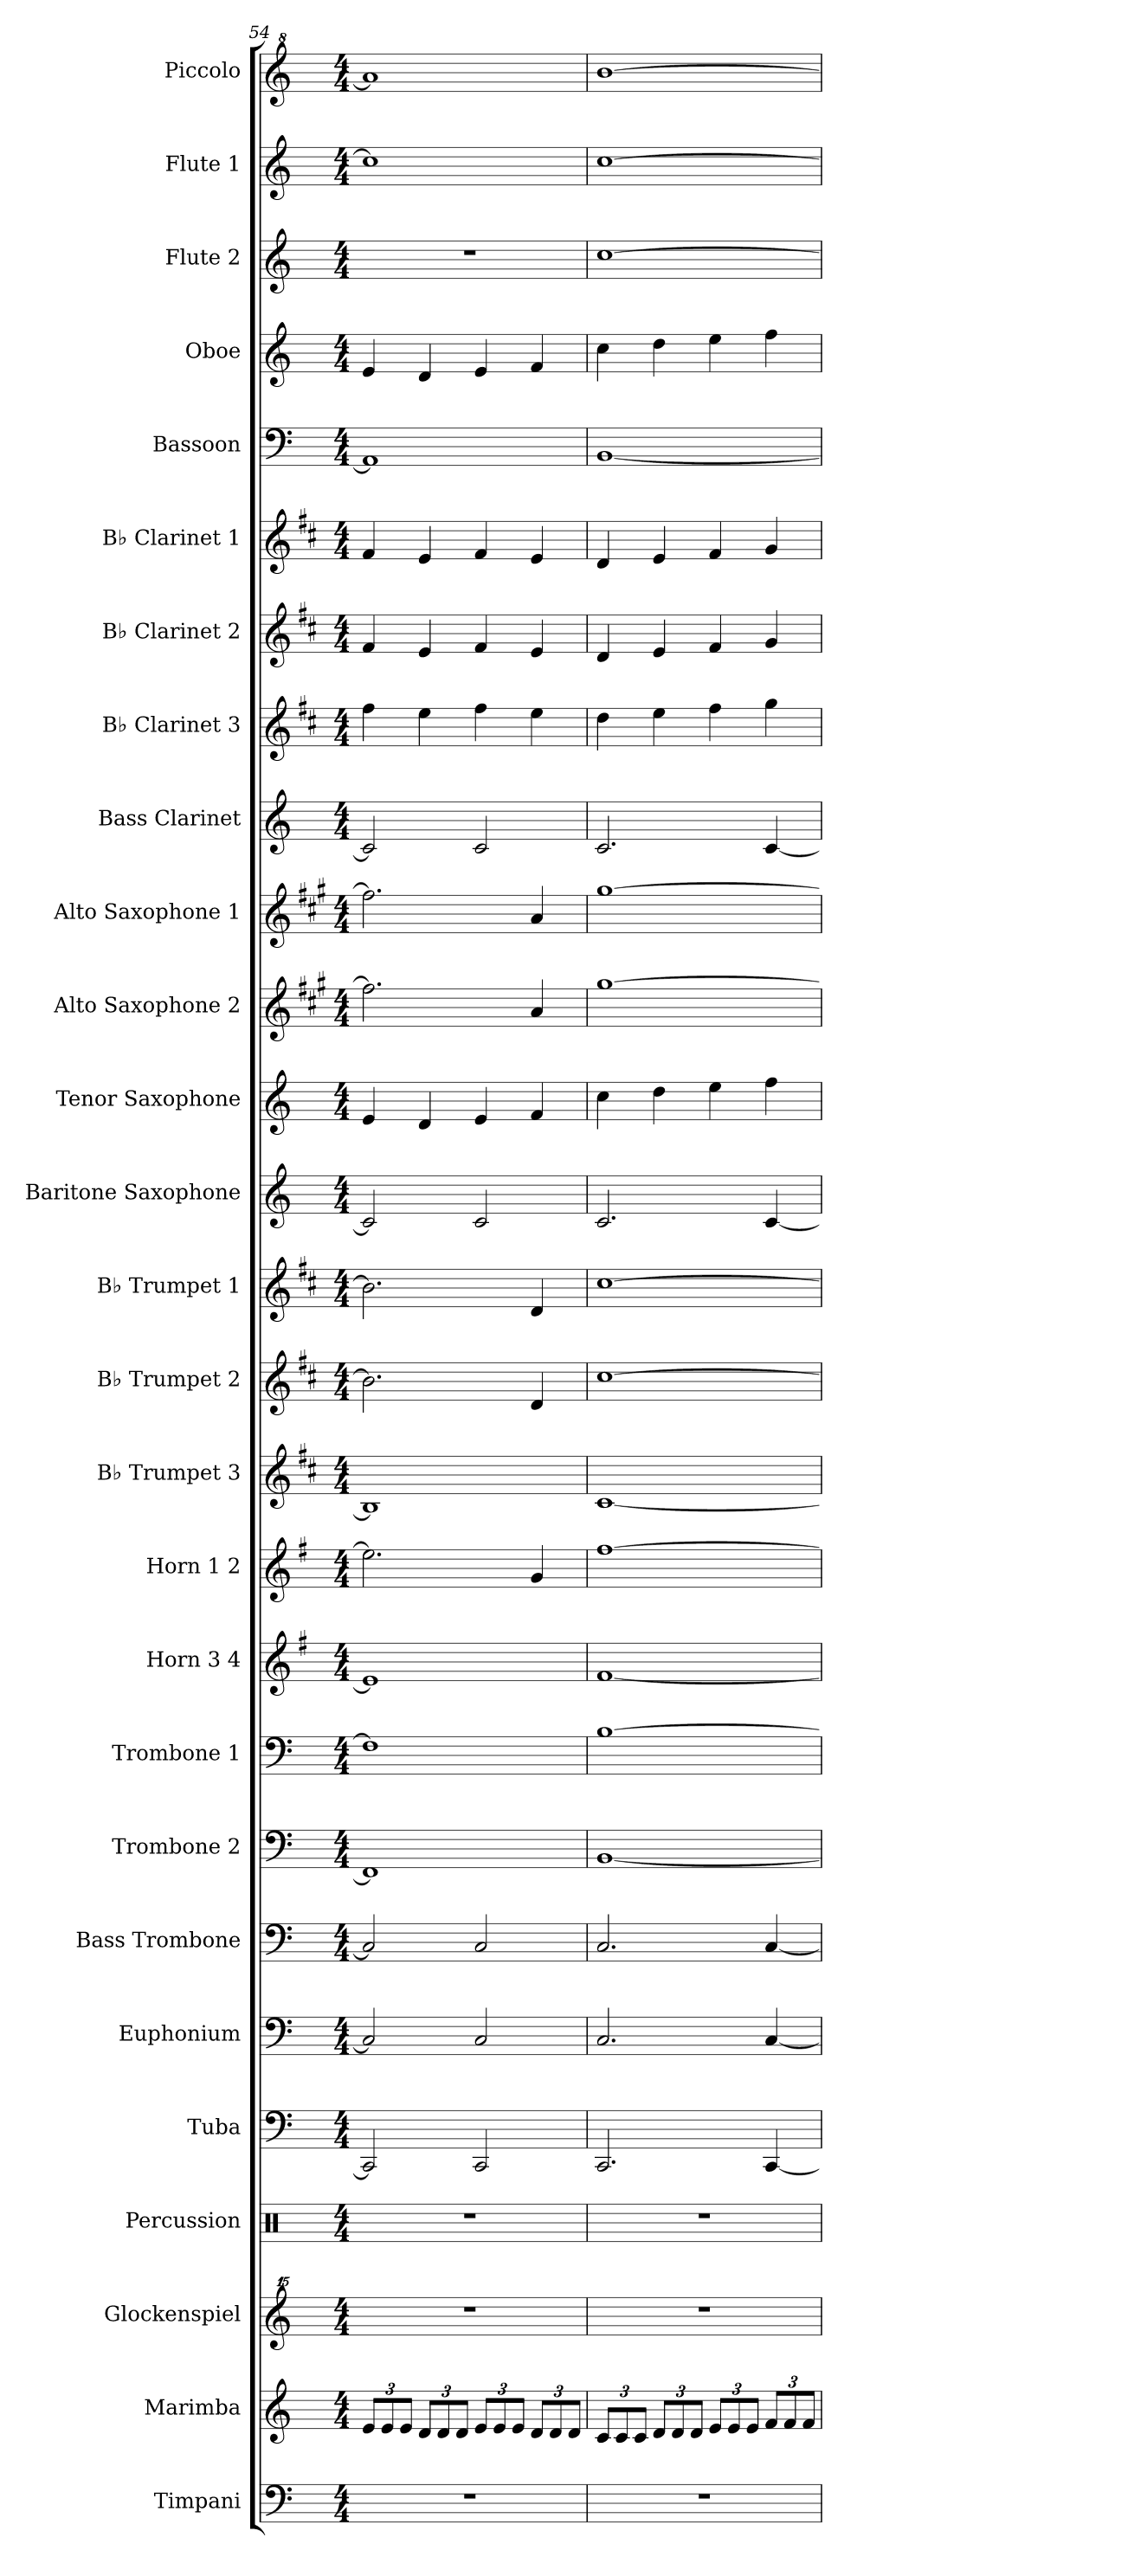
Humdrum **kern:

**kern	**kern	**kern	**kern	**kern	**kern	**kern	**kern	**kern	**kern	**kern	**kern	**kern	**kern	**kern	**kern	**kern	**kern	**kern	**kern	**kern	**kern	**kern	**kern	**kern	**kern	**kern
*part27	*part26	*part25	*part24	*part23	*part22	*part21	*part20	*part19	*part18	*part17	*part16	*part15	*part14	*part13	*part12	*part11	*part10	*part9	*part8	*part7	*part6	*part5	*part4	*part3	*part2	*part1
*staff27	*staff26	*staff25	*staff24	*staff23	*staff22	*staff21	*staff20	*staff19	*staff18	*staff17	*staff16	*staff15	*staff14	*staff13	*staff12	*staff11	*staff10	*staff9	*staff8	*staff7	*staff6	*staff5	*staff4	*staff3	*staff2	*staff1
*I"Timpani	*I"Marimba	*I"Glockenspiel	*I"Percussion	*I"Tuba	*I"Euphonium	*I"Bass Trombone	*I"Trombone 2	*I"Trombone 1	*I"Horn 3 4	*I"Horn 1 2	*I"B♭ Trumpet 3	*I"B♭ Trumpet 2	*I"B♭ Trumpet 1	*I"Baritone Saxophone	*I"Tenor Saxophone	*I"Alto Saxophone 2	*I"Alto Saxophone 1	*I"Bass Clarinet	*I"B♭ Clarinet 3	*I"B♭ Clarinet 2	*I"B♭ Clarinet 1	*I"Bassoon	*I"Oboe	*I"Flute 2	*I"Flute 1	*I"Piccolo
*I'Timp.	*I'Mrm.	*I'Glk.	*I'Perc.	*I'Tu.	*I'Eu.	*I'B. Trb.	*I'Trb. 2	*I'Trb. 1	*I'Hn. 3 4	*I'Hn. 1 2	*I'Tpt. 3	*I'Tpt. 2	*I'Tpt. 1	*I'Bar. Sax.	*I'T. Sax.	*I'A. Sax. 2	*I'A. Sax. 1	*I'B. Cl.	*I'B♭ Cl. 3	*I'B♭ Cl. 2	*I'B♭ Cl. 1	*I'Bsn.	*I'Ob.	*I'Fl. 2	*I'Fl. 1	*I'Picc.
*clefF4	*clefG2	*clefG^^2	*clefX	*clefF4	*clefF4	*clefF4	*clefF4	*clefF4	*clefG2	*clefG2	*clefG2	*clefG2	*clefG2	*clefG2	*clefG2	*clefG2	*clefG2	*clefG2	*clefG2	*clefG2	*clefG2	*clefF4	*clefG2	*clefG2	*clefG2	*clefG^2
*	*	*	*	*	*	*	*	*	*ITrd4c7	*ITrd4c7	*ITrd1c2	*ITrd1c2	*ITrd1c2	*ITrd12c21	*ITrd8c14	*ITrd5c9	*ITrd5c9	*ITrd8c14	*ITrd1c2	*ITrd1c2	*ITrd1c2	*	*	*	*	*ITrd-7c-12
*k[]	*k[]	*k[]	*k[]	*k[]	*k[]	*k[]	*k[]	*k[]	*k[]	*k[]	*k[]	*k[]	*k[]	*k[]	*k[]	*k[]	*k[]	*k[]	*k[]	*k[]	*k[]	*k[]	*k[]	*k[]	*k[]	*k[]
*C:	*C:	*C:	*C:	*C:	*C:	*C:	*C:	*C:	*C:	*C:	*C:	*C:	*C:	*C:	*C:	*C:	*C:	*C:	*C:	*C:	*C:	*C:	*C:	*C:	*C:	*C:
*M4/4	*M4/4	*M4/4	*M4/4	*M4/4	*M4/4	*M4/4	*M4/4	*M4/4	*M4/4	*M4/4	*M4/4	*M4/4	*M4/4	*M4/4	*M4/4	*M4/4	*M4/4	*M4/4	*M4/4	*M4/4	*M4/4	*M4/4	*M4/4	*M4/4	*M4/4	*M4/4
*	*Xbrackettup	*	*	*	*	*	*	*	*	*	*	*	*	*	*	*	*	*	*	*	*	*	*	*	*	*
=54	=54	=54	=54	=54	=54	=54	=54	=54	=54	=54	=54	=54	=54	=54	=54	=54	=54	=54	=54	=54	=54	=54	=54	=54	=54	=54
1r	12e/L	1r	1r	2CC/]	2C/]	2C/]	1FF]	1F]	1A]	2.a\]	1A]	2.a\]	2.a\]	2C/]	4E/	2.a\]	2.a\]	2C/]	4ee\	4e/	4e/	1AA]	4e/	1r	1cc]	1aaa]
.	12e/	.	.	.	.	.	.	.	.	.	.	.	.	.	.	.	.	.	.	.	.	.	.	.	.	.
.	12e/J	.	.	.	.	.	.	.	.	.	.	.	.	.	.	.	.	.	.	.	.	.	.	.	.	.
.	12d/L	.	.	.	.	.	.	.	.	.	.	.	.	.	4D/	.	.	.	4dd\	4d/	4d/	.	4d/	.	.	.
.	12d/	.	.	.	.	.	.	.	.	.	.	.	.	.	.	.	.	.	.	.	.	.	.	.	.	.
.	12d/J	.	.	.	.	.	.	.	.	.	.	.	.	.	.	.	.	.	.	.	.	.	.	.	.	.
.	12e/L	.	.	2CC/	2C/	2C/	.	.	.	.	.	.	.	2C/	4E/	.	.	2C/	4ee\	4e/	4e/	.	4e/	.	.	.
.	12e/	.	.	.	.	.	.	.	.	.	.	.	.	.	.	.	.	.	.	.	.	.	.	.	.	.
.	12e/J	.	.	.	.	.	.	.	.	.	.	.	.	.	.	.	.	.	.	.	.	.	.	.	.	.
.	12d/L	.	.	.	.	.	.	.	.	4c/	.	4c/	4c/	.	4F/	4c/	4c/	.	4dd\	4d/	4d/	.	4f/	.	.	.
.	12d/	.	.	.	.	.	.	.	.	.	.	.	.	.	.	.	.	.	.	.	.	.	.	.	.	.
.	12d/J	.	.	.	.	.	.	.	.	.	.	.	.	.	.	.	.	.	.	.	.	.	.	.	.	.
=55	=55	=55	=55	=55	=55	=55	=55	=55	=55	=55	=55	=55	=55	=55	=55	=55	=55	=55	=55	=55	=55	=55	=55	=55	=55	=55
1r	12c/L	1r	1r	2.CC/	2.C/	2.C/	[1BB	[1B	[1B	[1b	[1B	[1b	[1b	2.C/	4c\	[1b	[1b	2.C/	4cc\	4c/	4c/	[1BB	4cc\	[1cc	[1cc	[1bbb
.	12c/	.	.	.	.	.	.	.	.	.	.	.	.	.	.	.	.	.	.	.	.	.	.	.	.	.
.	12c/J	.	.	.	.	.	.	.	.	.	.	.	.	.	.	.	.	.	.	.	.	.	.	.	.	.
.	12d/L	.	.	.	.	.	.	.	.	.	.	.	.	.	4d\	.	.	.	4dd\	4d/	4d/	.	4dd\	.	.	.
.	12d/	.	.	.	.	.	.	.	.	.	.	.	.	.	.	.	.	.	.	.	.	.	.	.	.	.
.	12d/J	.	.	.	.	.	.	.	.	.	.	.	.	.	.	.	.	.	.	.	.	.	.	.	.	.
.	12e/L	.	.	.	.	.	.	.	.	.	.	.	.	.	4e\	.	.	.	4ee\	4e/	4e/	.	4ee\	.	.	.
.	12e/	.	.	.	.	.	.	.	.	.	.	.	.	.	.	.	.	.	.	.	.	.	.	.	.	.
.	12e/J	.	.	.	.	.	.	.	.	.	.	.	.	.	.	.	.	.	.	.	.	.	.	.	.	.
.	12f/L	.	.	[4CC/	[4C/	[4C/	.	.	.	.	.	.	.	[4C/	4f\	.	.	[4C/	4ff\	4f/	4f/	.	4ff\	.	.	.
.	12f/	.	.	.	.	.	.	.	.	.	.	.	.	.	.	.	.	.	.	.	.	.	.	.	.	.
.	12f/J	.	.	.	.	.	.	.	.	.	.	.	.	.	.	.	.	.	.	.	.	.	.	.	.	.
=	=	=	=	=	=	=	=	=	=	=	=	=	=	=	=	=	=	=	=	=	=	=	=	=	=	=
*-	*-	*-	*-	*-	*-	*-	*-	*-	*-	*-	*-	*-	*-	*-	*-	*-	*-	*-	*-	*-	*-	*-	*-	*-	*-	*-
